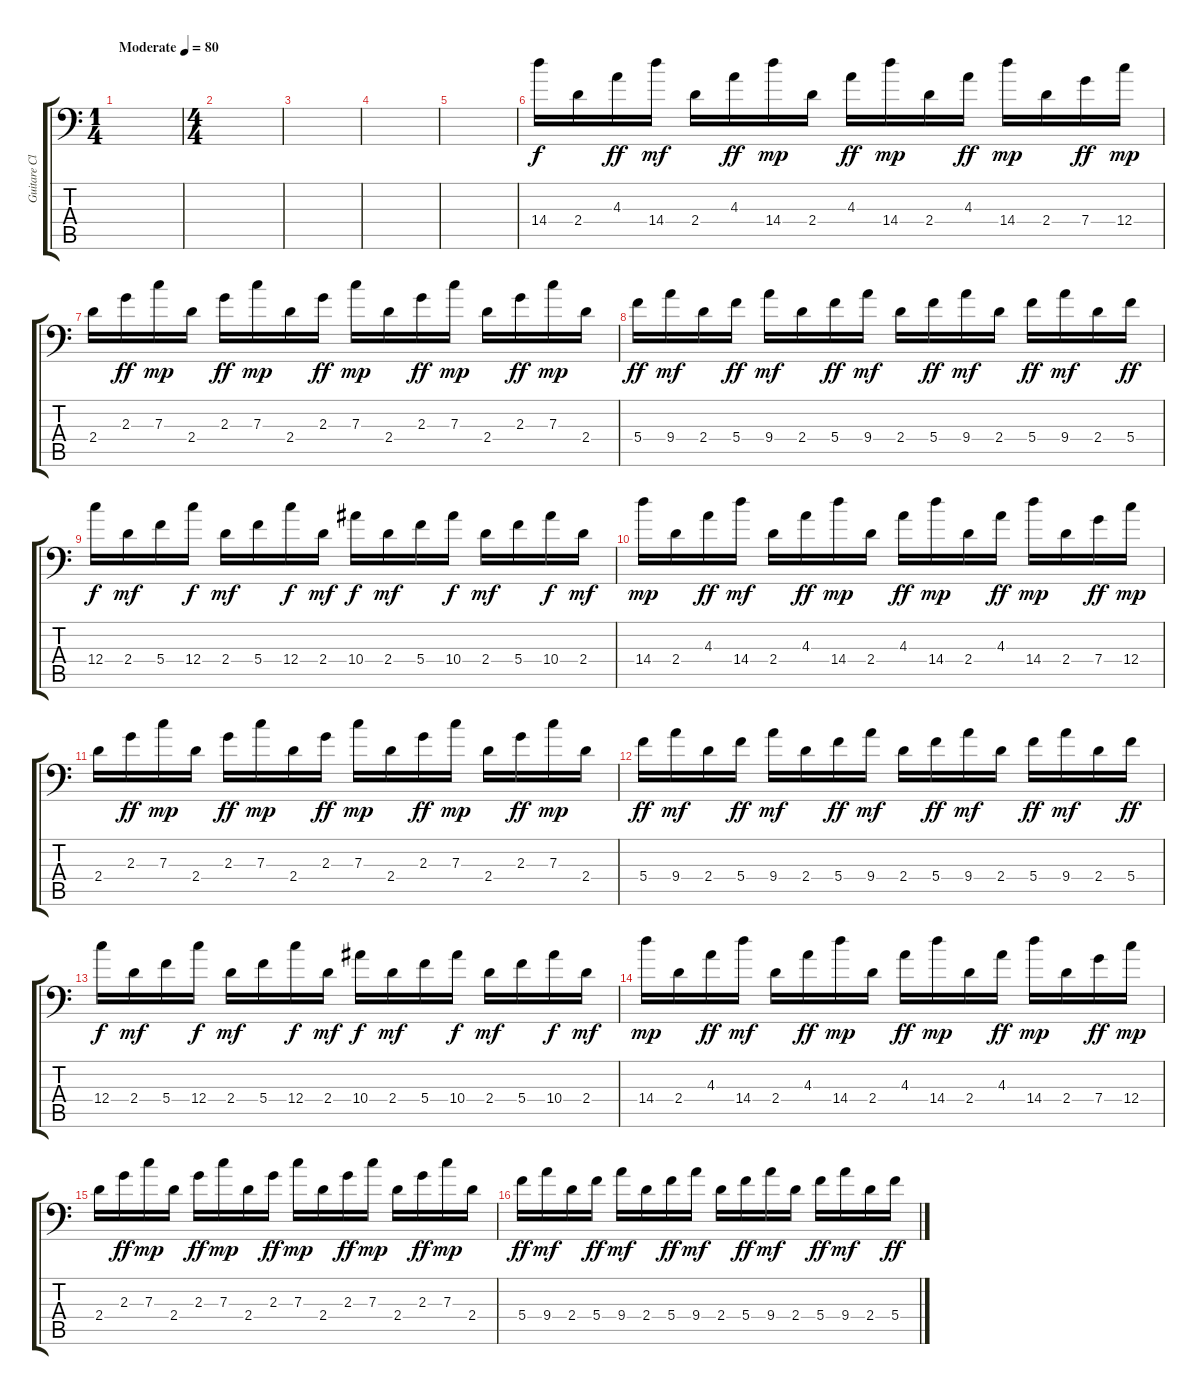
\track ("Guitare Clean 2" "Guitare Cl") {instrument electricguitarclean}
\staff {score tabs}
\tuning (D4 A3 F3 C3 G2 Bb1) {hide}
\ts (1 4)
\tempo (80 "Moderate")
\clef f4
\ks c
|
\ts (4 4)
|
|
|
|
14.4.16{volume 7} 2.4.16 4.3.16{dy ff} 14.4.16{dy mf} 2.4.16 4.3.16{dy ff} 14.4.16{dy mp} 2.4.16 4.3.16{dy ff} 14.4.16{dy mp} 2.4.16 4.3.16{dy ff} 14.4.16{dy mp} 2.4.16 7.4.16{dy ff} 12.4.16{dy mp} |
2.4.16 2.3.16{dy ff} 7.3.16{dy mp} 2.4.16 2.3.16{dy ff} 7.3.16{dy mp} 2.4.16 2.3.16{dy ff} 7.3.16{dy mp} 2.4.16 2.3.16{dy ff} 7.3.16{dy mp} 2.4.16 2.3.16{dy ff} 7.3.16{dy mp} 2.4.16 |
5.4.16{dy ff} 9.4.16{dy mf} 2.4.16 5.4.16{dy ff} 9.4.16{dy mf} 2.4.16 5.4.16{dy ff} 9.4.16{dy mf} 2.4.16 5.4.16{dy ff} 9.4.16{dy mf} 2.4.16 5.4.16{dy ff} 9.4.16{dy mf} 2.4.16 5.4.16{dy ff} |
12.4.16{dy f} 2.4.16{dy mf} 5.4.16 12.4.16{dy f} 2.4.16{dy mf} 5.4.16 12.4.16{dy f} 2.4.16{dy mf} 10.4.16{dy f} 2.4.16{dy mf} 5.4.16 10.4.16{dy f} 2.4.16{dy mf} 5.4.16 10.4.16{dy f} 2.4.16{dy mf} |
14.4.16{dy mp} 2.4.16 4.3.16{dy ff} 14.4.16{dy mf} 2.4.16 4.3.16{dy ff} 14.4.16{dy mp} 2.4.16 4.3.16{dy ff} 14.4.16{dy mp} 2.4.16 4.3.16{dy ff} 14.4.16{dy mp} 2.4.16 7.4.16{dy ff} 12.4.16{dy mp} |
2.4.16 2.3.16{dy ff} 7.3.16{dy mp} 2.4.16 2.3.16{dy ff} 7.3.16{dy mp} 2.4.16 2.3.16{dy ff} 7.3.16{dy mp} 2.4.16 2.3.16{dy ff} 7.3.16{dy mp} 2.4.16 2.3.16{dy ff} 7.3.16{dy mp} 2.4.16 |
5.4.16{dy ff} 9.4.16{dy mf} 2.4.16 5.4.16{dy ff} 9.4.16{dy mf} 2.4.16 5.4.16{dy ff} 9.4.16{dy mf} 2.4.16 5.4.16{dy ff} 9.4.16{dy mf} 2.4.16 5.4.16{dy ff} 9.4.16{dy mf} 2.4.16 5.4.16{dy ff} |
12.4.16{dy f} 2.4.16{dy mf} 5.4.16 12.4.16{dy f} 2.4.16{dy mf} 5.4.16 12.4.16{dy f} 2.4.16{dy mf} 10.4.16{dy f} 2.4.16{dy mf} 5.4.16 10.4.16{dy f} 2.4.16{dy mf} 5.4.16 10.4.16{dy f} 2.4.16{dy mf} |
14.4.16{dy mp} 2.4.16 4.3.16{dy ff} 14.4.16{dy mf} 2.4.16 4.3.16{dy ff} 14.4.16{dy mp} 2.4.16 4.3.16{dy ff} 14.4.16{dy mp} 2.4.16 4.3.16{dy ff} 14.4.16{dy mp} 2.4.16 7.4.16{dy ff} 12.4.16{dy mp} |
2.4.16 2.3.16{dy ff} 7.3.16{dy mp} 2.4.16 2.3.16{dy ff} 7.3.16{dy mp} 2.4.16 2.3.16{dy ff} 7.3.16{dy mp} 2.4.16 2.3.16{dy ff} 7.3.16{dy mp} 2.4.16 2.3.16{dy ff} 7.3.16{dy mp} 2.4.16 |
5.4.16{dy ff} 9.4.16{dy mf} 2.4.16 5.4.16{dy ff} 9.4.16{dy mf} 2.4.16 5.4.16{dy ff} 9.4.16{dy mf} 2.4.16 5.4.16{dy ff} 9.4.16{dy mf} 2.4.16 5.4.16{dy ff} 9.4.16{dy mf} 2.4.16 5.4.16{dy ff}
